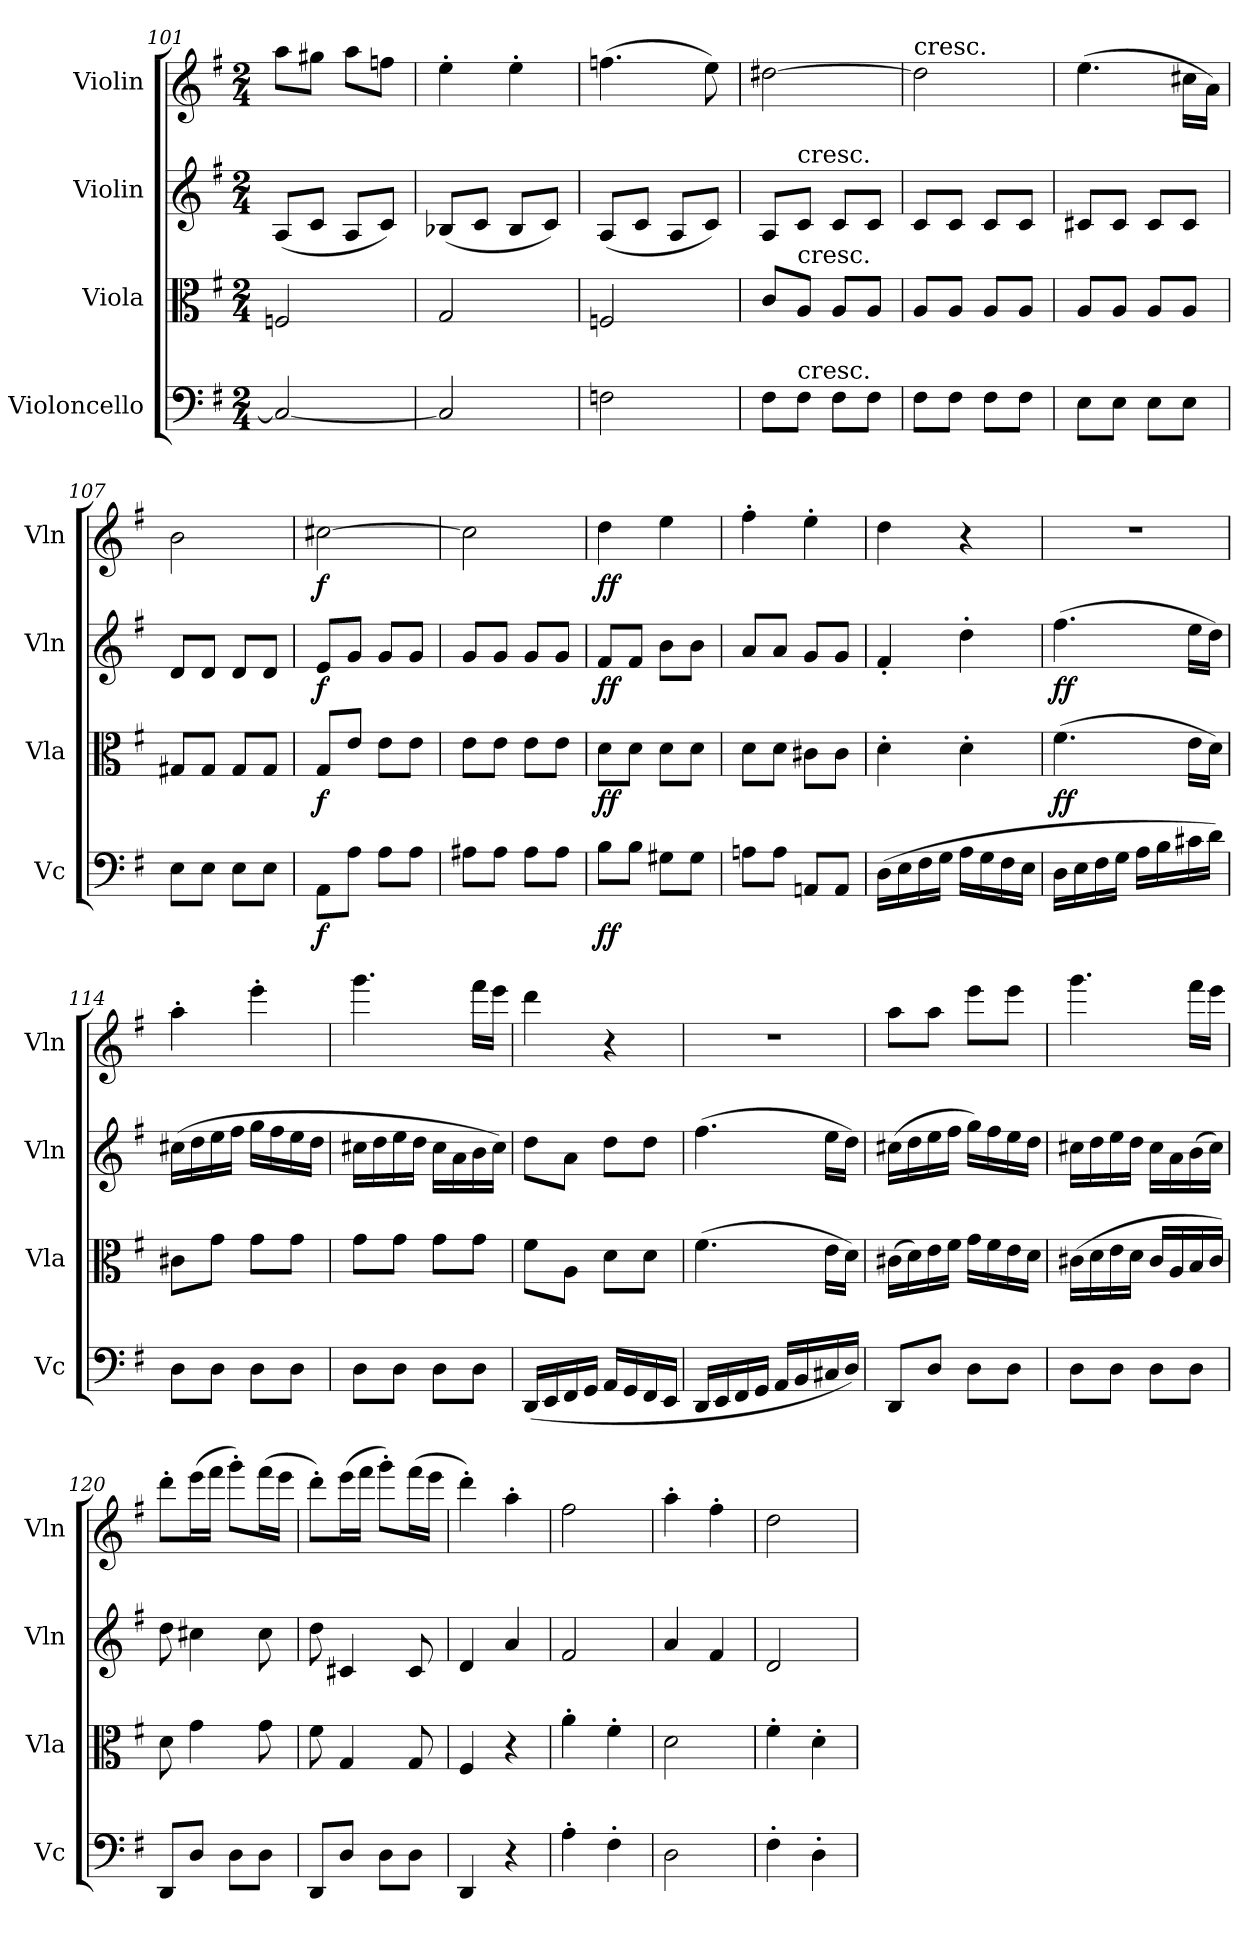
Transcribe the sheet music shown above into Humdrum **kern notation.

**kern	**dynam	**kern	**dynam	**kern	**dynam	**kern	**dynam
*part4	*part4	*part3	*part3	*part2	*part2	*part1	*part1
*staff4	*staff4	*staff3	*staff3	*staff2	*staff2	*staff1	*staff1
*I"Violoncello	*	*I"Viola	*	*I"Violin	*	*I"Violin	*
*I'Vc	*	*I'Vla	*	*I'Vln	*	*I'Vln	*
*clefF4	*	*clefC3	*	*clefG2	*	*clefG2	*
*k[f#]	*	*k[f#]	*	*k[f#]	*	*k[f#]	*
*M2/4	*	*M2/4	*	*M2/4	*	*M2/4	*
=101	=101	=101	=101	=101	=101	=101	=101
2C/_	.	2Fn/	.	(8A/L	.	8aa\L	.
.	.	.	.	8c/J	.	8gg#X\J	.
.	.	.	.	8A/L	.	8aa\L	.
.	.	.	.	8c/J)	.	8ffn\J	.
=102	=102	=102	=102	=102	=102	=102	=102
2C/]	.	2G/	.	(8B-X/L	.	4ee'\	.
.	.	.	.	8c/J	.	.	.
.	.	.	.	8B-/L	.	4ee'\	.
.	.	.	.	8c/J)	.	.	.
=103	=103	=103	=103	=103	=103	=103	=103
2Fn\	.	2Fn/	.	(8A/L	.	(4.ffn\	.
.	.	.	.	8c/J	.	.	.
.	.	.	.	8A/L	.	.	.
.	.	.	.	8c/J)	.	8ee\)	.
=104	=104	=104	=104	=104	=104	=104	=104
8F#\L	.	8c/L	.	8A/L	.	[2dd#X\	.
!	!	!	!	!LO:TX:t=cresc.	!	!	!
!	!	!LO:TX:t=cresc.	!	!	!	!	!
!LO:TX:t=cresc.	!	!	!	!	!	!	!
8F#\J	.	8A/J	.	8c/J	.	.	.
8F#\L	.	8A/L	.	8c/L	.	.	.
8F#\J	.	8A/J	.	8c/J	.	.	.
=105	=105	=105	=105	=105	=105	=105	=105
!	!	!	!	!	!	!LO:TX:t=cresc.	!
8F#\L	.	8A/L	.	8c/L	.	2dd#\]	.
8F#\J	.	8A/J	.	8c/J	.	.	.
8F#\L	.	8A/L	.	8c/L	.	.	.
8F#\J	.	8A/J	.	8c/J	.	.	.
=106	=106	=106	=106	=106	=106	=106	=106
8E\L	.	8A/L	.	8c#X/L	.	(4.ee\	.
8E\J	.	8A/J	.	8c#/J	.	.	.
8E\L	.	8A/L	.	8c#/L	.	.	.
8E\J	.	8A/J	.	8c#/J	.	16cc#X\LL	.
.	.	.	.	.	.	16a\JJ)	.
=107	=107	=107	=107	=107	=107	=107	=107
8E\L	.	8G#X/L	.	8d/L	.	2b\	.
8E\J	.	8G#/J	.	8d/J	.	.	.
8E\L	.	8G#/L	.	8d/L	.	.	.
8E\J	.	8G#/J	.	8d/J	.	.	.
=108	=108	=108	=108	=108	=108	=108	=108
8AA\L	f	8G/L	f	8e/L	f	[2cc#X\	f
8A\J	.	8e/J	.	8g/J	.	.	.
8A\L	.	8e\L	.	8g/L	.	.	.
8A\J	.	8e\J	.	8g/J	.	.	.
=109	=109	=109	=109	=109	=109	=109	=109
8A#X\L	.	8e\L	.	8g/L	.	2cc#\]	.
8A#\J	.	8e\J	.	8g/J	.	.	.
8A#\L	.	8e\L	.	8g/L	.	.	.
8A#\J	.	8e\J	.	8g/J	.	.	.
=110	=110	=110	=110	=110	=110	=110	=110
8B\L	ff	8d\L	ff	8f#/L	ff	4dd\	ff
8B\J	.	8d\J	.	8f#/J	.	.	.
8G#X\L	.	8d\L	.	8b\L	.	4ee\	.
8G#\J	.	8d\J	.	8b\J	.	.	.
=111	=111	=111	=111	=111	=111	=111	=111
8An\L	.	8d\L	.	8a/L	.	4ff#'\	.
8A\J	.	8d\J	.	8a/J	.	.	.
8AAn/L	.	8c#X\L	.	8g/L	.	4ee'\	.
8AA/J	.	8c#\J	.	8g/J	.	.	.
=112	=112	=112	=112	=112	=112	=112	=112
(16D\LL	.	4d'\	.	4f#'/	.	4dd\	.
16E\	.	.	.	.	.	.	.
16F#\	.	.	.	.	.	.	.
16G\JJ	.	.	.	.	.	.	.
16A\LL	.	4d'\	.	4dd'\	.	4r	.
16G\	.	.	.	.	.	.	.
16F#\	.	.	.	.	.	.	.
16E\JJ	.	.	.	.	.	.	.
=113	=113	=113	=113	=113	=113	=113	=113
16D\LL	.	(4.f#\	ff	(4.ff#\	ff	2r	.
16E\	.	.	.	.	.	.	.
16F#\	.	.	.	.	.	.	.
16G\JJ	.	.	.	.	.	.	.
16A\LL	.	.	.	.	.	.	.
16B\	.	.	.	.	.	.	.
16c#X\	.	16e\LL	.	16ee\LL	.	.	.
16d\JJ)	.	16d\JJ)	.	16dd\JJ)	.	.	.
=114	=114	=114	=114	=114	=114	=114	=114
8D\L	.	8c#X\L	.	(16cc#X\LL	.	4aa'\	.
.	.	.	.	16dd\	.	.	.
8D\J	.	8g\J	.	16ee\	.	.	.
.	.	.	.	16ff#\JJ	.	.	.
8D\L	.	8g\L	.	16gg\LL	.	4eee'\	.
.	.	.	.	16ff#\	.	.	.
8D\J	.	8g\J	.	16ee\	.	.	.
.	.	.	.	16dd\JJ	.	.	.
=115	=115	=115	=115	=115	=115	=115	=115
8D\L	.	8g\L	.	16cc#X\LL	.	4.ggg\	.
.	.	.	.	16dd\	.	.	.
8D\J	.	8g\J	.	16ee\	.	.	.
.	.	.	.	16dd\JJ	.	.	.
8D\L	.	8g\L	.	16cc#\LL	.	.	.
.	.	.	.	16a\	.	.	.
8D\J	.	8g\J	.	16b\	.	16fff#\LL	.
.	.	.	.	16cc#\JJ)	.	16eee\JJ	.
=116	=116	=116	=116	=116	=116	=116	=116
(16DD/LL	.	8f#\L	.	8dd\L	.	4ddd\	.
16EE/	.	.	.	.	.	.	.
16FF#/	.	8A\J	.	8a\J	.	.	.
16GG/JJ	.	.	.	.	.	.	.
16AA/LL	.	8d\L	.	8dd\L	.	4r	.
16GG/	.	.	.	.	.	.	.
16FF#/	.	8d\J	.	8dd\J	.	.	.
16EE/JJ	.	.	.	.	.	.	.
=117	=117	=117	=117	=117	=117	=117	=117
16DD/LL	.	(4.f#\	.	(4.ff#\	.	2r	.
16EE/	.	.	.	.	.	.	.
16FF#/	.	.	.	.	.	.	.
16GG/JJ	.	.	.	.	.	.	.
16AA/LL	.	.	.	.	.	.	.
16BB/	.	.	.	.	.	.	.
16C#X/	.	16e\LL	.	16ee\LL	.	.	.
16D/JJ)	.	16d\JJ)	.	16dd\JJ)	.	.	.
=118	=118	=118	=118	=118	=118	=118	=118
8DD/L	.	(16c#X\LL	.	(16cc#X\LL	.	8aa\L	.
.	.	16d\)	.	16dd\	.	.	.
8D/J	.	16e\	.	16ee\	.	8aa\J	.
.	.	16f#\JJ	.	16ff#\JJ	.	.	.
8D\L	.	16g\LL	.	16gg\LL)	.	8eee\L	.
.	.	16f#\	.	16ff#\	.	.	.
8D\J	.	16e\	.	16ee\	.	8eee\J	.
.	.	16d\JJ	.	16dd\JJ	.	.	.
=119	=119	=119	=119	=119	=119	=119	=119
8D\L	.	(16c#X\LL	.	16cc#X\LL	.	4.ggg\	.
.	.	16d\	.	16dd\	.	.	.
8D\J	.	16e\	.	16ee\	.	.	.
.	.	16d\JJ	.	16dd\JJ	.	.	.
8D\L	.	16c#/LL	.	16cc#\LL	.	.	.
.	.	16A/	.	16a\	.	.	.
8D\J	.	16B/	.	(16b\	.	16fff#\LL	.
.	.	16c#/JJ)	.	16cc#\JJ)	.	16eee\JJ	.
=120	=120	=120	=120	=120	=120	=120	=120
8DD/L	.	8d\	.	8dd\	.	8ddd'\L	.
8D/J	.	4g\	.	4cc#X\	.	(16eee\L	.
.	.	.	.	.	.	16fff#\JJ	.
8D\L	.	.	.	.	.	8ggg'\L)	.
8D\J	.	8g\	.	8cc#\	.	(16fff#\L	.
.	.	.	.	.	.	16eee\JJ	.
=121	=121	=121	=121	=121	=121	=121	=121
8DD/L	.	8f#\	.	8dd\	.	8ddd'\L)	.
8D/J	.	4G/	.	4c#X/	.	(16eee\L	.
.	.	.	.	.	.	16fff#\JJ	.
8D\L	.	.	.	.	.	8ggg'\L)	.
8D\J	.	8G/	.	8c#/	.	(16fff#\L	.
.	.	.	.	.	.	16eee\JJ	.
=122	=122	=122	=122	=122	=122	=122	=122
4DD/	.	4F#/	.	4d/	.	4ddd'\)	.
4r	.	4r	.	4a/	.	4aa'\	.
=123	=123	=123	=123	=123	=123	=123	=123
4A'\	.	4a'\	.	2f#/	.	2ff#\	.
4F#'\	.	4f#'\	.	.	.	.	.
=124	=124	=124	=124	=124	=124	=124	=124
2D\	.	2d\	.	4a/	.	4aa'\	.
.	.	.	.	4f#/	.	4ff#'\	.
=125	=125	=125	=125	=125	=125	=125	=125
4F#'\	.	4f#'\	.	2d/	.	2dd\	.
4D'\	.	4d'\	.	.	.	.	.
=	=	=	=	=	=	=	=
*-	*-	*-	*-	*-	*-	*-	*-
